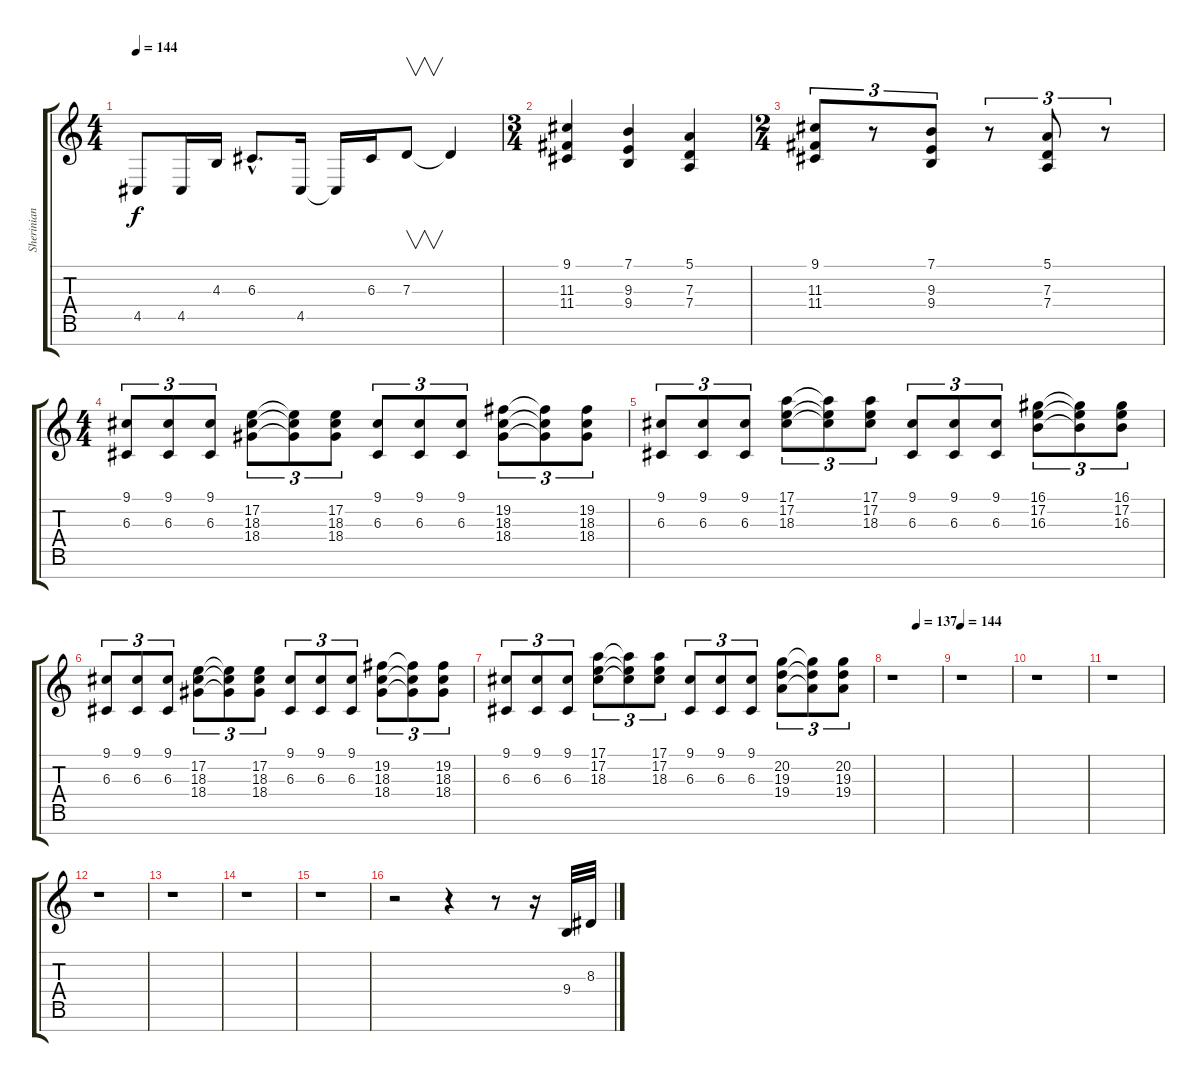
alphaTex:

\track ("Sherinian Keyboard & Organs" "Sherinian ") {instrument fx3crystal}
\staff {score tabs}
\tuning (E4 B3 G3 D3 A2 E2 B1) {hide}
\ts (4 4)
\tempo 144
\clef g2
\ks c
4.5.8{dy f} 4.5.16 4.3.16 6.3{hac}.8{d} 4.5.16 4.5{t}.16 6.3.16 7.3.8{v} 7.3{t}.4 |
\ts (3 4)
(9.1 11.3 11.4).4{volume 13 instrument percussiveorgan} (7.1 9.3 9.4).4 (5.1 7.3 7.4).4 |
\ts (2 4)
(9.1 11.3 11.4).8{tu (3 2)} r.8{tu (3 2)} (7.1 9.3 9.4).8{tu (3 2)} r.8{tu (3 2)} (5.1 7.3 7.4).8{tu (3 2)} r.8{tu (3 2)} |
\ts (4 4)
(9.1 6.3).8{tu (3 2)} (9.1 6.3).8{tu (3 2)} (9.1 6.3).8{tu (3 2)} (17.2 18.3 18.4).8{tu (3 2)} (17.2{t} 18.3{t} 18.4{t}).8{tu (3 2)} (17.2 18.3 18.4).8{tu (3 2)} (9.1 6.3).8{tu (3 2)} (9.1 6.3).8{tu (3 2)} (9.1 6.3).8{tu (3 2)} (19.2 18.3 18.4).8{tu (3 2)} (19.2{t} 18.3{t} 18.4{t}).8{tu (3 2)} (19.2 18.3 18.4).8{tu (3 2)} |
(9.1 6.3).8{tu (3 2)} (9.1 6.3).8{tu (3 2)} (9.1 6.3).8{tu (3 2)} (17.1 17.2 18.3).8{tu (3 2)} (17.1{t} 17.2{t} 18.3{t}).8{tu (3 2)} (17.1 17.2 18.3).8{tu (3 2)} (9.1 6.3).8{tu (3 2)} (9.1 6.3).8{tu (3 2)} (9.1 6.3).8{tu (3 2)} (16.1 17.2 16.3).8{tu (3 2)} (16.1{t} 17.2{t} 16.3{t}).8{tu (3 2)} (16.1 17.2 16.3).8{tu (3 2)} |
(9.1 6.3).8{tu (3 2)} (9.1 6.3).8{tu (3 2)} (9.1 6.3).8{tu (3 2)} (17.2 18.3 18.4).8{tu (3 2)} (17.2{t} 18.3{t} 18.4{t}).8{tu (3 2)} (17.2 18.3 18.4).8{tu (3 2)} (9.1 6.3).8{tu (3 2)} (9.1 6.3).8{tu (3 2)} (9.1 6.3).8{tu (3 2)} (19.2 18.3 18.4).8{tu (3 2)} (19.2{t} 18.3{t} 18.4{t}).8{tu (3 2)} (19.2 18.3 18.4).8{tu (3 2)} |
(9.1 6.3).8{tu (3 2)} (9.1 6.3).8{tu (3 2)} (9.1 6.3).8{tu (3 2)} (17.1 17.2 18.3).8{tu (3 2)} (17.1{t} 17.2{t} 18.3{t}).8{tu (3 2)} (17.1 17.2 18.3).8{tu (3 2)} (9.1 6.3).8{tu (3 2)} (9.1 6.3).8{tu (3 2)} (9.1 6.3).8{tu (3 2)} (20.2 19.3 19.4).8{tu (3 2)} (20.2{t} 19.3{t} 19.4{t}).8{tu (3 2)} (20.2 19.3 19.4).8{tu (3 2)} |
\tempo (137 0.5)
r.1 |
\tempo 144
r.1 |
r.1 |
r.1 |
r.1 |
r.1 |
r.1 |
r.1 |
r.2 r.4 r.8 r.16 9.4.32{instrument percussiveorgan} 8.3.32
